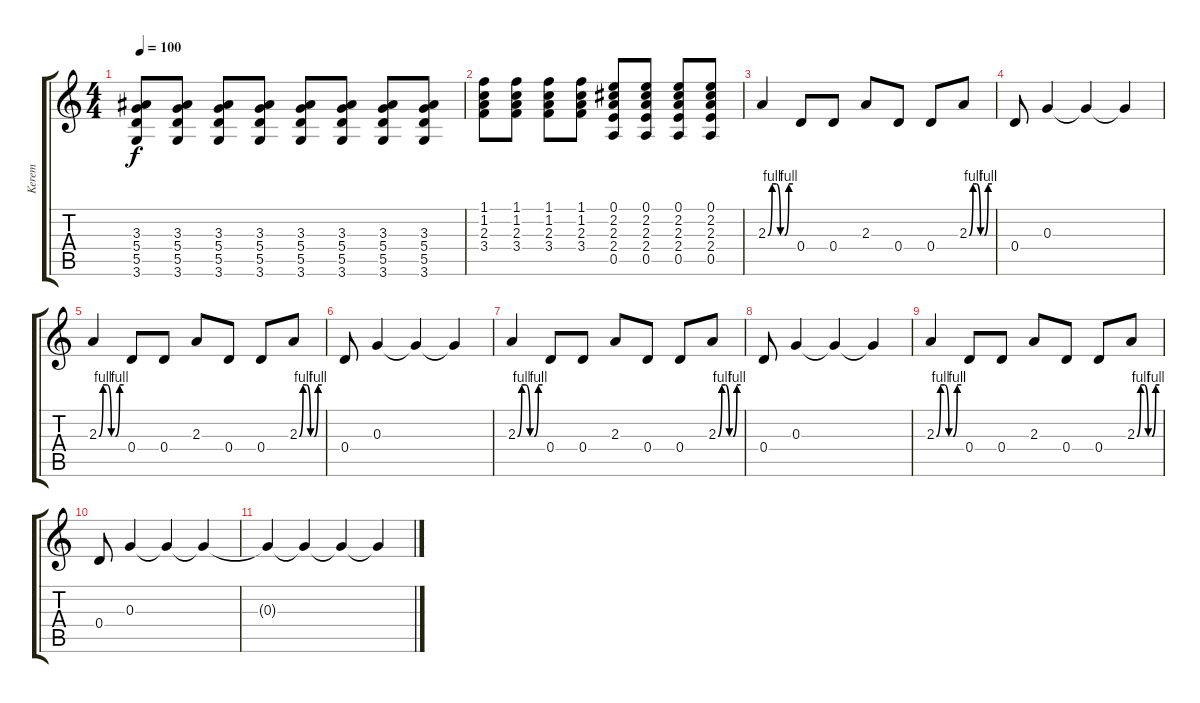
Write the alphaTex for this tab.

\track ("Kerem" "Kerem") {instrument electricguitarjazz}
\staff {score tabs}
\tuning (E4 B3 G3 D3 A2 E2) {hide}
\ts (4 4)
\tempo 100
\clef g2
\ks c
(3.3 5.4 5.5 3.6).8{dy f} (3.3 5.4 5.5 3.6).8 (3.3 5.4 5.5 3.6).8 (3.3 5.4 5.5 3.6).8 (3.3 5.4 5.5 3.6).8 (3.3 5.4 5.5 3.6).8 (3.3 5.4 5.5 3.6).8 (3.3 5.4 5.5 3.6).8 |
(1.1 1.2 2.3 3.4).8 (1.1 1.2 2.3 3.4).8 (1.1 1.2 2.3 3.4).8 (1.1 1.2 2.3 3.4).8 (0.1 2.2 2.3 2.4 0.5).8 (0.1 2.2 2.3 2.4 0.5).8 (0.1 2.2 2.3 2.4 0.5).8 (0.1 2.2 2.3 2.4 0.5).8 |
2.3{be (custom 0 0 10 4 20 4 30 0 40 0 50 4 60 4)}.4{volume 15 instrument electricguitarjazz} 0.4.8 0.4.8 2.3.8 0.4.8 0.4.8 2.3{be (custom 0 0 10 4 20 4 30 0 40 0 50 4 60 4)}.8 |
0.4.8 0.3.4 0.3{t}.4 0.3{t}.4 |
2.3{be (custom 0 0 10 4 20 4 30 0 40 0 50 4 60 4)}.4 0.4.8 0.4.8 2.3.8 0.4.8 0.4.8 2.3{be (custom 0 0 10 4 20 4 30 0 40 0 50 4 60 4)}.8 |
0.4.8 0.3.4 0.3{t}.4 0.3{t}.4 |
2.3{be (custom 0 0 10 4 20 4 30 0 40 0 50 4 60 4)}.4 0.4.8 0.4.8 2.3.8 0.4.8 0.4.8 2.3{be (custom 0 0 10 4 20 4 30 0 40 0 50 4 60 4)}.8 |
0.4.8 0.3.4 0.3{t}.4 0.3{t}.4 |
2.3{be (custom 0 0 10 4 20 4 30 0 40 0 50 4 60 4)}.4 0.4.8 0.4.8 2.3.8 0.4.8 0.4.8 2.3{be (custom 0 0 10 4 20 4 30 0 40 0 50 4 60 4)}.8 |
0.4.8 0.3.4 0.3{t}.4 0.3{t}.4 |
0.3{t}.4 0.3{t}.4 0.3{t}.4 0.3{t}.4
